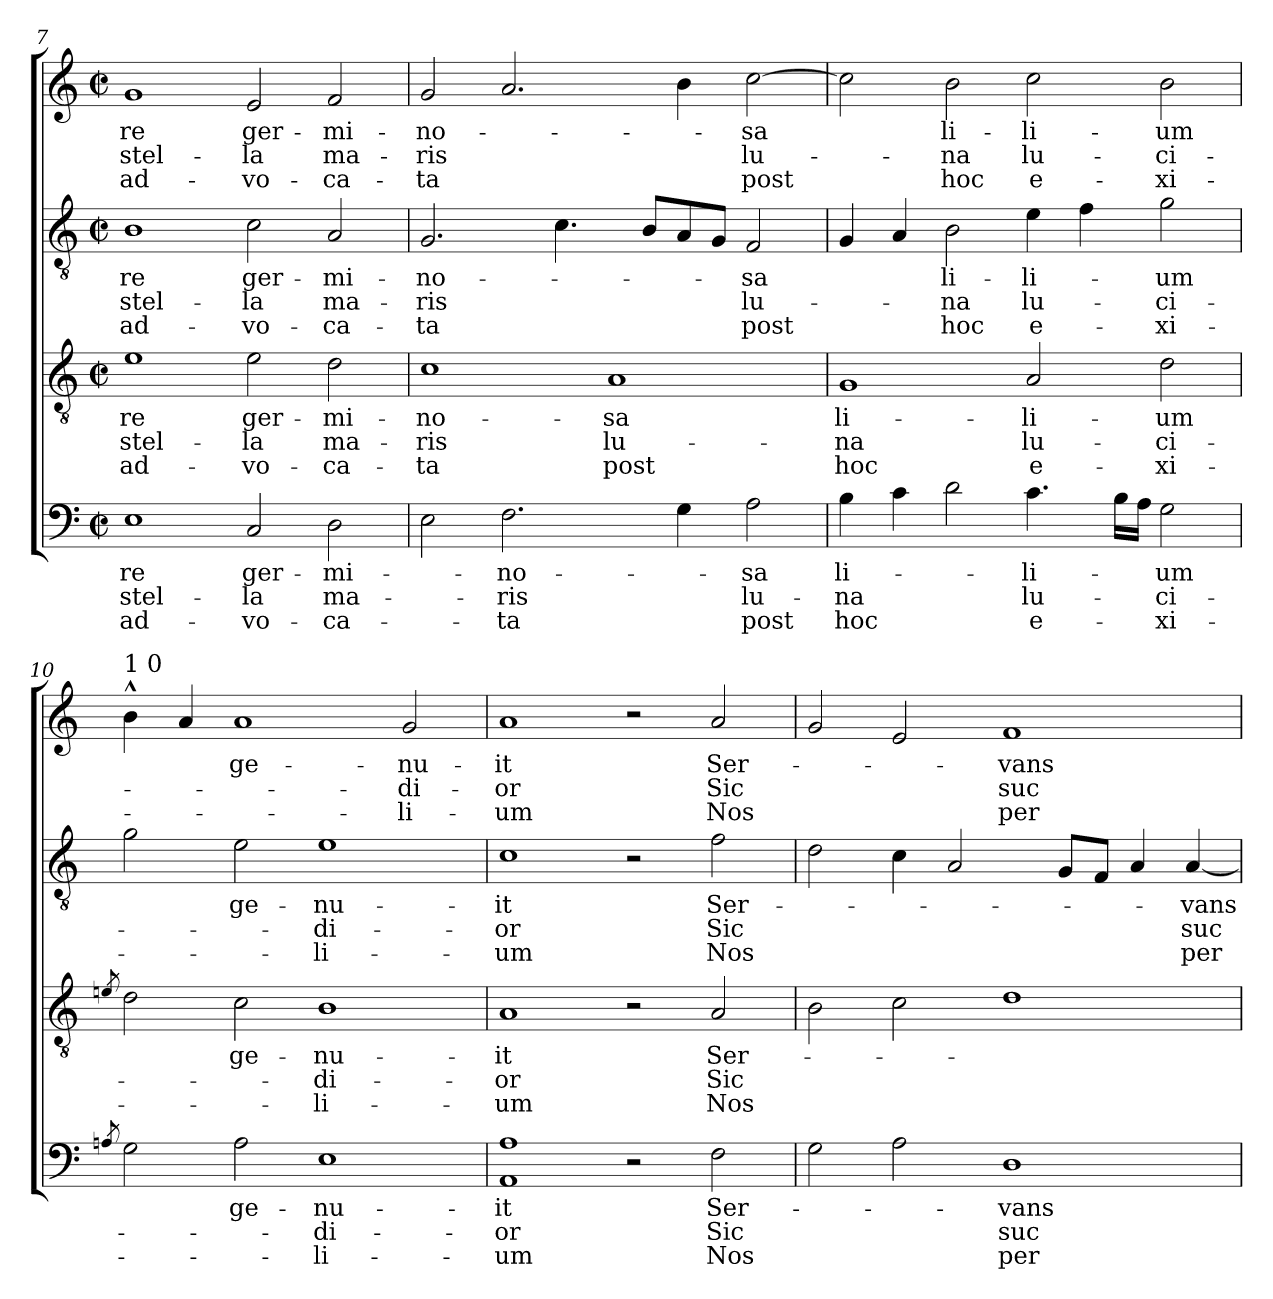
**kern	**text	**text	**text	**kern	**text	**text	**text	**kern	**text	**text	**text	**kern	**text	**text	**text
*part4	*part4	*part4	*part4	*part3	*part3	*part3	*part3	*part2	*part2	*part2	*part2	*part1	*part1	*part1	*part1
*staff4	*staff4	*staff4	*staff4	*staff3	*staff3	*staff3	*staff3	*staff2	*staff2	*staff2	*staff2	*staff1	*staff1	*staff1	*staff1
*clefF4	*	*	*	*clefGv2	*	*	*	*clefGv2	*	*	*	*clefG2	*	*	*
*k[]	*	*	*	*k[]	*	*	*	*k[]	*	*	*	*k[]	*	*	*
*C:	*	*	*	*C:	*	*	*	*C:	*	*	*	*C:	*	*	*
*M2/2	*	*	*	*M2/2	*	*	*	*M2/2	*	*	*	*M2/2	*	*	*
*met(c|)	*	*	*	*met(c|)	*	*	*	*met(c|)	*	*	*	*met(c|)	*	*	*
=7	=7	=7	=7	=7	=7	=7	=7	=7	=7	=7	=7	=7	=7	=7	=7
!	!LO:LY:b:rj	!LO:LY:b:rj	!LO:LY:b:rj	!	!LO:LY:b:rj	!LO:LY:b:rj	!LO:LY:b:rj	!	!LO:LY:b:rj	!LO:LY:b:rj	!LO:LY:b:rj	!	!LO:LY:b:rj	!LO:LY:b:rj	!LO:LY:b:rj
1E	-re	stel-	ad-	1e	-re	stel-	ad-	1B	-re	stel-	ad-	1g	-re	stel-	ad-
!	!LO:LY:b:rj	!LO:LY:b:rj	!LO:LY:b:rj	!	!LO:LY:b:rj	!LO:LY:b:rj	!LO:LY:b:rj	!	!LO:LY:b:rj	!LO:LY:b:rj	!LO:LY:b:rj	!	!LO:LY:b:rj	!LO:LY:b:rj	!LO:LY:b:rj
2C/	ger-	-la	-vo-	2e\	ger-	-la	-vo-	2c\	ger-	-la	-vo-	2e/	ger-	-la	-vo-
!	!LO:LY:b:rj	!LO:LY:b:rj	!LO:LY:b:rj	!	!LO:LY:b:rj	!LO:LY:b:rj	!LO:LY:b:rj	!	!LO:LY:b:rj	!LO:LY:b:rj	!LO:LY:b:rj	!	!LO:LY:b:rj	!LO:LY:b:rj	!LO:LY:b:rj
2D\	-mi-	ma-	-ca-	2d\	-mi-	ma-	-ca-	2A/	-mi-	ma-	-ca-	2f/	-mi-	ma-	-ca-
=8	=8	=8	=8	=8	=8	=8	=8	=8	=8	=8	=8	=8	=8	=8	=8
!	!	!	!	!	!LO:LY:b:rj	!LO:LY:b:rj	!LO:LY:b:rj	!	!LO:LY:b:rj	!LO:LY:b:rj	!LO:LY:b:rj	!	!LO:LY:b:rj	!LO:LY:b:rj	!LO:LY:b:rj
2E\	.	.	.	1c	-no-	-ris	-ta	2.G/	-no-	-ris	-ta	2g/	-no-	-ris	-ta
!	!LO:LY:b:rj	!LO:LY:b:rj	!LO:LY:b:rj	!	!	!	!	!	!	!	!	!	!	!	!
2.F\	-no-	-ris	-ta	.	.	.	.	.	.	.	.	2.a/	.	.	.
.	.	.	.	.	.	.	.	4.c\	.	.	.	.	.	.	.
!	!	!	!	!	!LO:LY:b:rj	!LO:LY:b:rj	!LO:LY:b:rj	!	!	!	!	!	!	!	!
.	.	.	.	1A	-sa	lu-	post	.	.	.	.	.	.	.	.
.	.	.	.	.	.	.	.	8B/L	.	.	.	.	.	.	.
4G\	.	.	.	.	.	.	.	8A/	.	.	.	4b\	.	.	.
.	.	.	.	.	.	.	.	8G/J	.	.	.	.	.	.	.
!	!LO:LY:b:rj	!LO:LY:b:rj	!LO:LY:b:rj	!	!	!	!	!	!LO:LY:b:rj	!LO:LY:b:rj	!LO:LY:b:rj	!	!LO:LY:b:rj	!LO:LY:b:rj	!LO:LY:b:rj
2A\	-sa	lu-	post	.	.	.	.	2F/	-sa	lu-	post	[>2cc\	-sa	lu-	post
=9	=9	=9	=9	=9	=9	=9	=9	=9	=9	=9	=9	=9	=9	=9	=9
!	!LO:LY:b:rj	!LO:LY:b:rj	!LO:LY:b:rj	!	!LO:LY:b:rj	!LO:LY:b:rj	!LO:LY:b:rj	!	!	!	!	!	!	!	!
4B\	li-	-na	hoc	1G	li-	-na	hoc	4G/	.	.	.	2cc\]	.	.	.
4c\	.	.	.	.	.	.	.	4A/	.	.	.	.	.	.	.
!	!	!	!	!	!	!	!	!	!LO:LY:b:rj	!LO:LY:b:rj	!LO:LY:b:rj	!	!LO:LY:b:rj	!LO:LY:b:rj	!LO:LY:b:rj
2d\	.	.	.	.	.	.	.	2B\	li-	-na	hoc	2b\	li-	-na	hoc
!	!LO:LY:b:rj	!LO:LY:b:rj	!LO:LY:b:rj	!	!LO:LY:b:rj	!LO:LY:b:rj	!LO:LY:b:rj	!	!LO:LY:b:rj	!LO:LY:b:rj	!LO:LY:b:rj	!	!LO:LY:b:rj	!LO:LY:b:rj	!LO:LY:b:rj
4.c\	-li-	lu-	e-	2A/	-li-	lu-	e-	4e\	-li-	lu-	e-	2cc\	-li-	lu-	e-
.	.	.	.	.	.	.	.	4f\	.	.	.	.	.	.	.
16B\LL	.	.	.	.	.	.	.	.	.	.	.	.	.	.	.
16A\JJ	.	.	.	.	.	.	.	.	.	.	.	.	.	.	.
!	!LO:LY:b:rj	!LO:LY:b:rj	!LO:LY:b:rj	!	!LO:LY:b:rj	!LO:LY:b:rj	!LO:LY:b:rj	!	!LO:LY:b:rj	!LO:LY:b:rj	!LO:LY:b:rj	!	!LO:LY:b:rj	!LO:LY:b:rj	!LO:LY:b:rj
2G\	-um	-ci-	-xi-	2d\	-um	-ci-	-xi-	2g\	-um	-ci-	-xi-	2b\	-um	-ci-	-xi-
!!LO:PB:g=z
=10	=10	=10	=10	=10	=10	=10	=10	=10	=10	=10	=10	=10	=10	=10	=10
8qAn/	.	.	.	8qen/	.	.	.	.	.	.	.	.	.	.	.
!	!	!	!	!	!	!	!	!	!	!	!	!LO:TX:a:t=1 0	!	!	!
2G\	.	.	.	2d\	.	.	.	2g\	.	.	.	4b^^>\	.	.	.
.	.	.	.	.	.	.	.	.	.	.	.	4a/	.	.	.
!	!LO:LY:b:rj	!	!	!	!LO:LY:b:rj	!	!	!	!LO:LY:b:rj	!	!	!	!LO:LY:b:rj	!	!
2A\	ge-	.	.	2c\	ge-	.	.	2e\	ge-	.	.	1a	ge-	.	.
!	!LO:LY:b:rj	!LO:LY:b:rj	!LO:LY:b:rj	!	!LO:LY:b:rj	!LO:LY:b:rj	!LO:LY:b:rj	!	!LO:LY:b:rj	!LO:LY:b:rj	!LO:LY:b:rj	!	!	!	!
1E	-nu-	-di-	-li-	1B	-nu-	-di-	-li-	1e	-nu-	-di-	-li-	.	.	.	.
!	!	!	!	!	!	!	!	!	!	!	!	!	!LO:LY:b:rj	!LO:LY:b:rj	!LO:LY:b:rj
.	.	.	.	.	.	.	.	.	.	.	.	2g/	-nu-	-di-	-li-
=11	=11	=11	=11	=11	=11	=11	=11	=11	=11	=11	=11	=11	=11	=11	=11
!	!LO:LY:b:rj	!LO:LY:b:rj	!LO:LY:b:rj	!	!LO:LY:b:rj	!LO:LY:b:rj	!LO:LY:b:rj	!	!LO:LY:b:rj	!LO:LY:b:rj	!LO:LY:b:rj	!	!LO:LY:b:rj	!LO:LY:b:rj	!LO:LY:b:rj
1AA 1A	-it	-or	-um	1A	-it	-or	-um	1c	-it	-or	-um	1a	-it	-or	-um
2r	.	.	.	2r	.	.	.	2r	.	.	.	2r	.	.	.
!	!LO:LY:b:rj	!LO:LY:b:rj	!LO:LY:b:rj	!	!LO:LY:b:rj	!LO:LY:b:rj	!LO:LY:b:rj	!	!LO:LY:b:rj	!LO:LY:b:rj	!LO:LY:b:rj	!	!LO:LY:b:rj	!LO:LY:b:rj	!LO:LY:b:rj
2F\	Ser-	Sic	Nos	2A/	Ser-	Sic	Nos	2f\	Ser-	Sic	Nos	2a/	Ser-	Sic	Nos
=12	=12	=12	=12	=12	=12	=12	=12	=12	=12	=12	=12	=12	=12	=12	=12
2G\	.	.	.	2B\	.	.	.	2d\	.	.	.	2g/	.	.	.
2A\	.	.	.	2c\	.	.	.	4c\	.	.	.	2e/	.	.	.
.	.	.	.	.	.	.	.	2A/	.	.	.	.	.	.	.
!	!LO:LY:b:rj	!LO:LY:b:rj	!LO:LY:b:rj	!	!	!	!	!	!	!	!	!	!LO:LY:b:rj	!LO:LY:b:rj	!LO:LY:b:rj
1D	-vans	suc-	per	1d	.	.	.	.	.	.	.	1f	-vans	suc-	per
.	.	.	.	.	.	.	.	8G/L	.	.	.	.	.	.	.
.	.	.	.	.	.	.	.	8F/J	.	.	.	.	.	.	.
.	.	.	.	.	.	.	.	4A/	.	.	.	.	.	.	.
!	!	!	!	!	!	!	!	!	!LO:LY:b:rj	!LO:LY:b:rj	!LO:LY:b:rj	!	!	!	!
.	.	.	.	.	.	.	.	[<4A/	-vans	suc-	per	.	.	.	.
=	=	=	=	=	=	=	=	=	=	=	=	=	=	=	=
*-	*-	*-	*-	*-	*-	*-	*-	*-	*-	*-	*-	*-	*-	*-	*-
